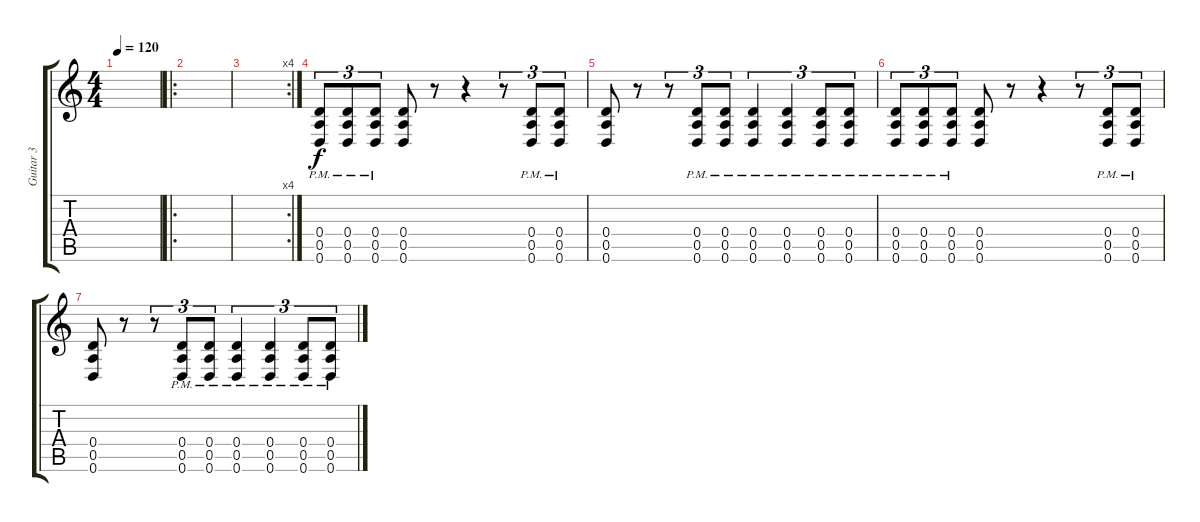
\track ("Guitar 3" "Guitar 3") {instrument distortionguitar}
\staff {score tabs}
\tuning (E4 B3 G3 D3 A2 D2) {hide}
\ts (4 4)
\tempo 120
\clef g2
\ks c
|
\ro
|
\rc 4
|
(0.4{pm} 0.5{pm} 0.6{pm}).8{tu (3 2)} (0.4{pm} 0.5{pm} 0.6{pm}).8{tu (3 2)} (0.4{pm} 0.5{pm} 0.6{pm}).8{tu (3 2)} (0.4 0.5 0.6).8 r.8 r.4 r.8{tu (3 2)} (0.4{pm} 0.5{pm} 0.6{pm}).8{tu (3 2)} (0.4{pm} 0.5{pm} 0.6{pm}).8{tu (3 2)} |
(0.4 0.5 0.6).8 r.8 r.8{tu (3 2)} (0.4{pm} 0.5{pm} 0.6{pm}).8{tu (3 2)} (0.4{pm} 0.5{pm} 0.6{pm}).8{tu (3 2)} (0.4{pm} 0.5{pm} 0.6{pm}).4{tu (3 2)} (0.4{pm} 0.5{pm} 0.6{pm}).4{tu (3 2)} (0.4{pm} 0.5{pm} 0.6{pm}).8{tu (3 2)} (0.4{pm} 0.5{pm} 0.6{pm}).8{tu (3 2)} |
(0.4{pm} 0.5{pm} 0.6{pm}).8{tu (3 2)} (0.4{pm} 0.5{pm} 0.6{pm}).8{tu (3 2)} (0.4{pm} 0.5{pm} 0.6{pm}).8{tu (3 2)} (0.4 0.5 0.6).8 r.8 r.4 r.8{tu (3 2)} (0.4{pm} 0.5{pm} 0.6{pm}).8{tu (3 2)} (0.4{pm} 0.5{pm} 0.6{pm}).8{tu (3 2)} |
(0.4 0.5 0.6).8 r.8 r.8{tu (3 2)} (0.4{pm} 0.5{pm} 0.6{pm}).8{tu (3 2)} (0.4{pm} 0.5{pm} 0.6{pm}).8{tu (3 2)} (0.4{pm} 0.5{pm} 0.6{pm}).4{tu (3 2)} (0.4{pm} 0.5{pm} 0.6{pm}).4{tu (3 2)} (0.4{pm} 0.5{pm} 0.6{pm}).8{tu (3 2)} (0.4{pm} 0.5{pm} 0.6{pm}).8{tu (3 2)}
